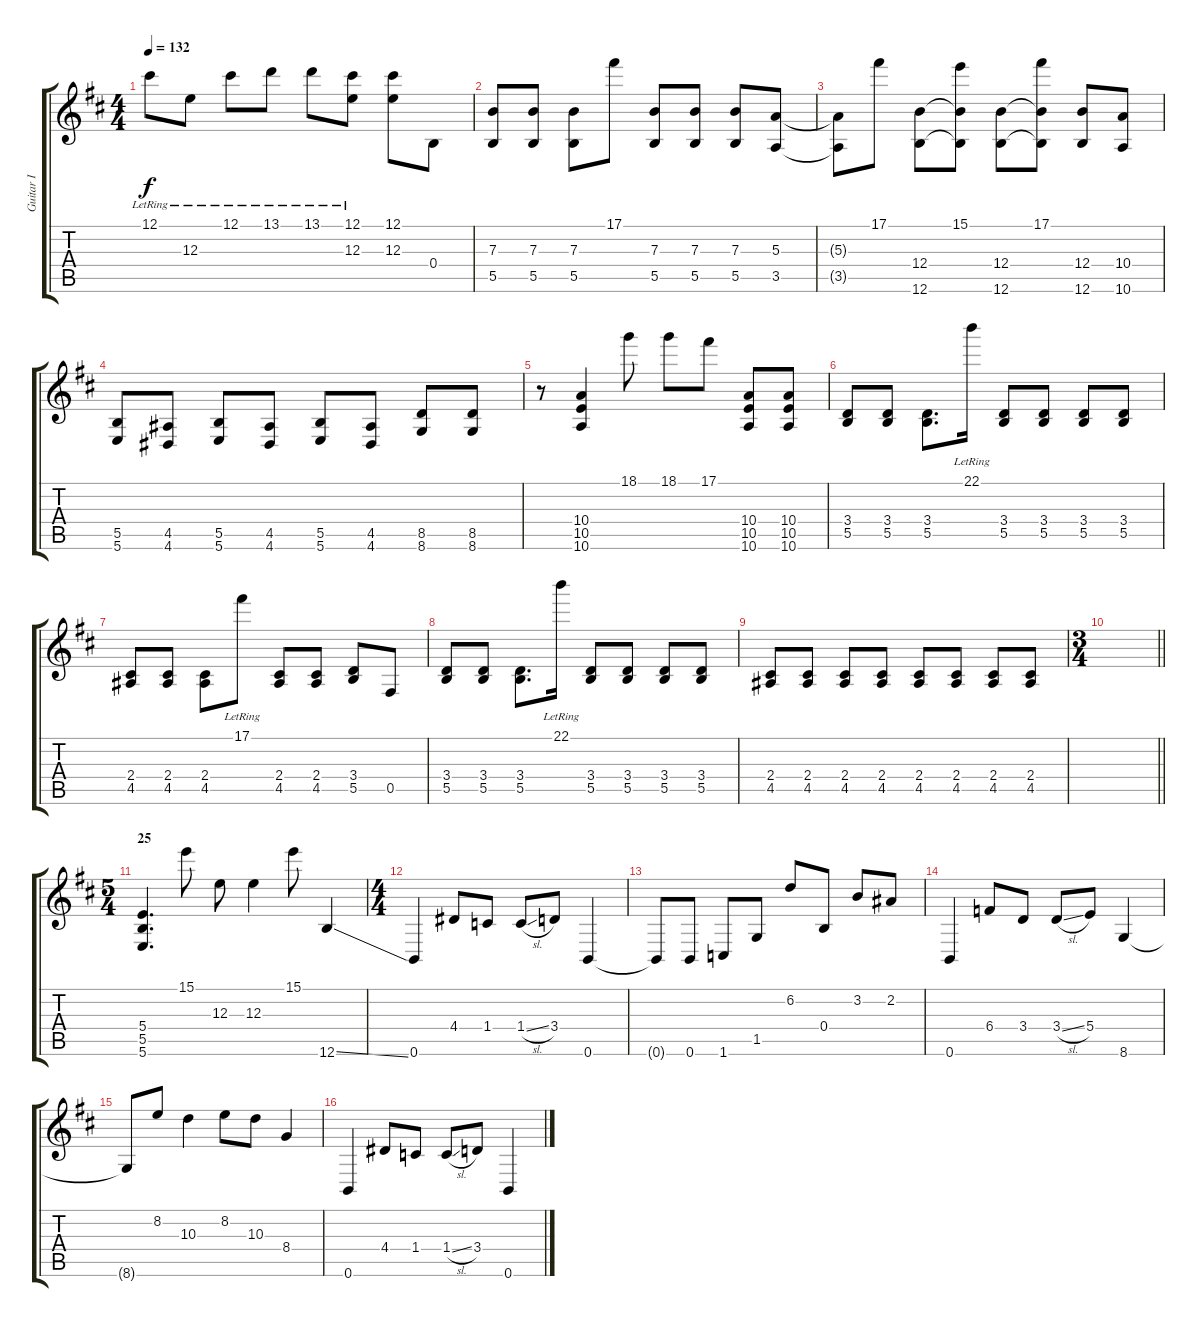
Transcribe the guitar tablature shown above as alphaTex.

\track ("Guitar I" "Guitar I") {instrument overdrivenguitar}
\staff {score tabs}
\tuning (Db4 Ab3 E3 B2 Gb2 B1) {hide}
\ts (4 4)
\tempo 132
\clef g2
\ks bminor
12.1{lr}.8{dy f} 12.3{lr}.8 12.1{lr}.8 13.1{lr}.8 13.1{lr}.8 (12.1{lr} 12.3{lr}).8 (12.1 12.3).8 0.4.8 |
(7.3 5.5).8 (7.3 5.5).8 (7.3 5.5).8 17.1.8 (7.3 5.5).8 (7.3 5.5).8 (7.3 5.5).8 (5.3 3.5).8 |
(5.3{t} 3.5{t}).8 17.1.8 (12.4 12.6).8 (15.1 12.4{t} 12.6{t}).8 (12.4 12.6).8 (17.1 12.4{t} 12.6{t}).8 (12.4 12.6).8 (10.4 10.6).8 |
(5.5 5.6).8 (4.5 4.6).8 (5.5 5.6).8 (4.5 4.6).8 (5.5 5.6).8 (4.5 4.6).8 (8.5 8.6).8 (8.5 8.6).8 |
r.8 (10.4 10.5 10.6).4 18.1.8 18.1.8 17.1.8 (10.4 10.5 10.6).8 (10.4 10.5 10.6).8 |
(3.4 5.5).8 (3.4 5.5).8 (3.4 5.5).8{d} 22.1{lr}.16 (3.4 5.5).8 (3.4 5.5).8 (3.4 5.5).8 (3.4 5.5).8 |
(2.4 4.5).8 (2.4 4.5).8 (2.4 4.5).8 17.1{lr}.8 (2.4 4.5).8 (2.4 4.5).8 (3.4 5.5).8 0.5.8 |
(3.4 5.5).8 (3.4 5.5).8 (3.4 5.5).8{d} 22.1{lr}.16 (3.4 5.5).8 (3.4 5.5).8 (3.4 5.5).8 (3.4 5.5).8 |
(2.4 4.5).8 (2.4 4.5).8 (2.4 4.5).8 (2.4 4.5).8 (2.4 4.5).8 (2.4 4.5).8 (2.4 4.5).8 (2.4 4.5).8 |
\ts (3 4)
\barLineRight lightlight
|
\ts (5 4)
\section ("" "25")
(5.4 5.5 5.6).4{d} 15.1.8 12.3.8 12.3.4 15.1.8 12.6{ss}.4 |
\ts (4 4)
0.6.4 4.4.8 1.4.8 1.4{sl}.8 3.4.8 0.6.4 |
0.6{t}.8 0.6.8 1.6.8 1.5.8 6.2.8 0.4.8 3.2.8 2.2.8 |
0.6.4 6.4.8 3.4.8 3.4{sl}.8 5.4.8 8.6.4 |
8.6{t}.8 8.2.8 10.3.4 8.2.8 10.3.8 8.4.4 |
0.6.4 4.4.8 1.4.8 1.4{sl}.8 3.4.8 0.6.4
